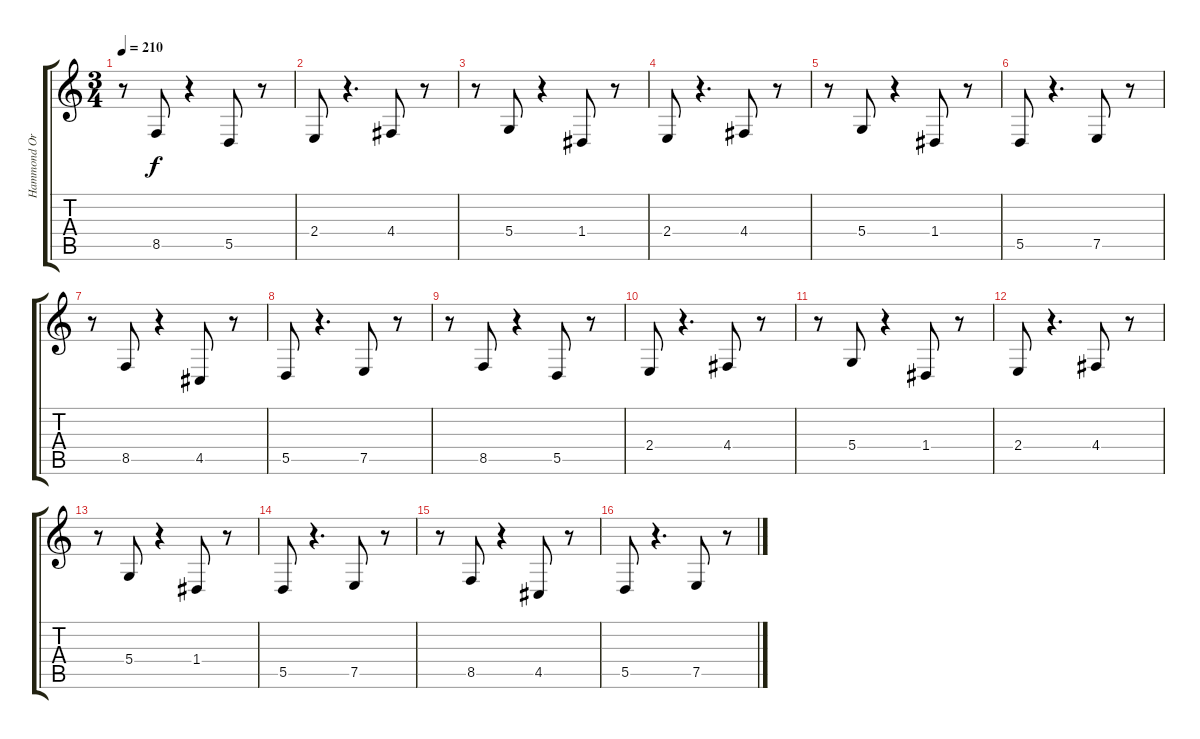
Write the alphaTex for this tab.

\track ("Hammond Organ" "Hammond Or") {instrument drawbarorgan}
\staff {score tabs}
\tuning (E4 B3 G3 D3 A2 E2) {hide}
\ts (3 4)
\tempo 210
\clef g2
\ks c
r.8{dy f} 8.5.8 r.4 5.5.8 r.8 |
2.4.8 r.4{d} 4.4.8 r.8 |
r.8 5.4.8 r.4 1.4.8 r.8 |
2.4.8 r.4{d} 4.4.8 r.8 |
r.8 5.4.8 r.4 1.4.8 r.8 |
5.5.8 r.4{d} 7.5.8 r.8 |
r.8 8.5.8 r.4 4.5.8 r.8 |
5.5.8 r.4{d} 7.5.8 r.8 |
r.8 8.5.8 r.4 5.5.8 r.8 |
2.4.8 r.4{d} 4.4.8 r.8 |
r.8 5.4.8 r.4 1.4.8 r.8 |
2.4.8 r.4{d} 4.4.8 r.8 |
r.8 5.4.8 r.4 1.4.8 r.8 |
5.5.8 r.4{d} 7.5.8 r.8 |
r.8 8.5.8 r.4 4.5.8 r.8 |
5.5.8 r.4{d} 7.5.8 r.8
